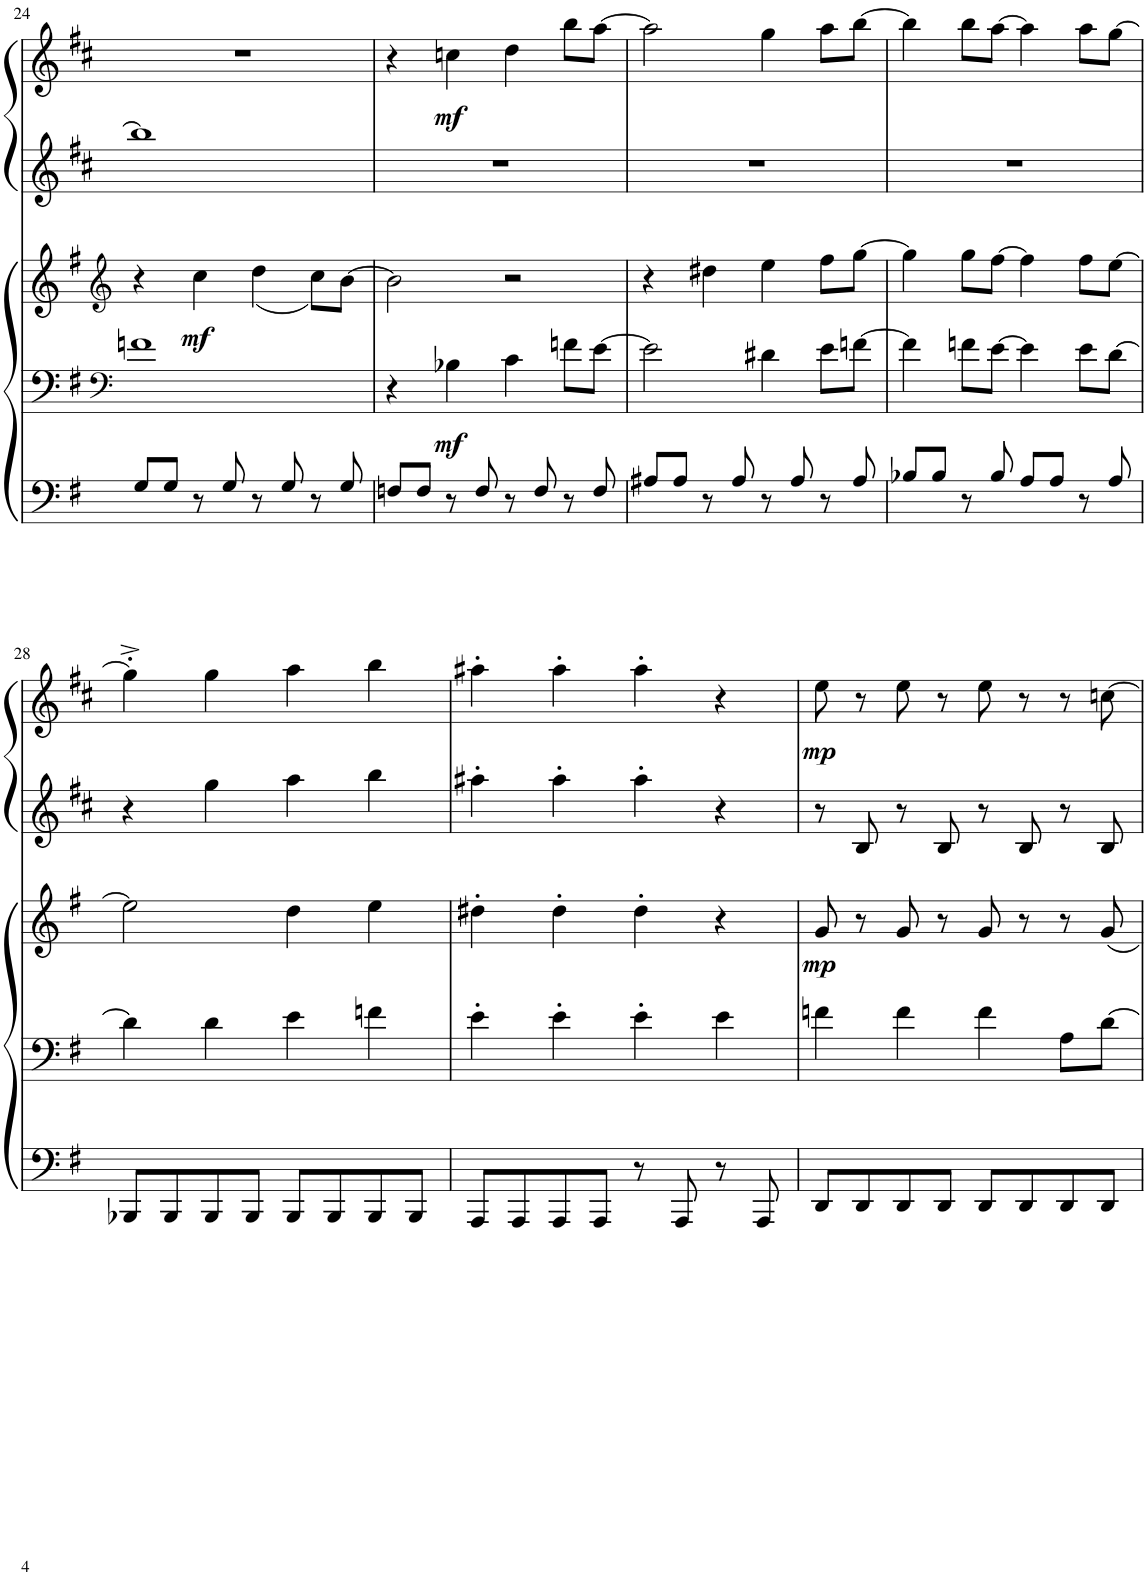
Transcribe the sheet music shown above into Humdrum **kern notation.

**kern	**kern	**kern	**dynam	**kern	**kern	**dynam
*part2	*part2	*part2	*part2	*part1	*part1	*part1
*staff5	*staff4	*staff3	*staff3/4/5	*staff2	*staff1	*staff1/2
!!LO:PB:g=z
*clefF4	*clefF4	*clefG2	*	*clefG2	*clefG2	*
*k[f#]	*k[f#]	*k[f#]	*	*k[f#c#]	*k[f#c#]	*
*M2/2	*M2/2	*M2/2	*	*M2/2	*M2/2	*
=24	=24	=24	=24	=24	=24	=24
8G/L	1fn	4r	.	1bb]	1r	.
8G/J	.	.	.	.	.	.
!	!	!	!LO:DY:b	!	!	!
8r	.	4cc\	mf	.	.	.
8G/	.	.	.	.	.	.
8r	.	(<4dd\	.	.	.	.
8G/	.	.	.	.	.	.
8r	.	8cc\L)	.	.	.	.
8G/	.	[>8b\J	.	.	.	.
=25	=25	=25	=25	=25	=25	=25
8Fn/L	4r	2b\]	.	1r	4r	.
8F/J	.	.	.	.	.	.
!	!	!	!LO:DY:b=2	!	!	!LO:DY:b
8r	4B-X\	.	mf	.	4ccn\	mf
8F/	.	.	.	.	.	.
8r	4c\	2r	.	.	4dd\	.
8F/	.	.	.	.	.	.
8r	8fn\L	.	.	.	8bb\L	.
8F/	[>8e\J	.	.	.	[>8aa\J	.
=26	=26	=26	=26	=26	=26	=26
8A#X/L	2e\]	4r	.	1r	2aa\]	.
8A#/J	.	.	.	.	.	.
8r	.	4dd#X\	.	.	.	.
8A#/	.	.	.	.	.	.
8r	4d#X\	4ee\	.	.	4gg\	.
8A#/	.	.	.	.	.	.
8r	8e\L	8ff#\L	.	.	8aa\L	.
8A#/	[>8fn\J	[>8gg\J	.	.	[>8bb\J	.
=27	=27	=27	=27	=27	=27	=27
8B-X/L	4f\]	4gg\]	.	1r	4bb\]	.
8B-/J	.	.	.	.	.	.
8r	8fn\L	8gg\L	.	.	8bb\L	.
8B-/	[>8e\J	[>8ff#\J	.	.	[>8aa\J	.
8A/L	4e\]	4ff#\]	.	.	4aa\]	.
8A/J	.	.	.	.	.	.
8r	8e\L	8ff#\L	.	.	8aa\L	.
8A/	[>8d\J	[>8ee\J	.	.	[>8gg\J	.
!!LO:LB:g=z
=28	=28	=28	=28	=28	=28	=28
8BBB-X/L	4d\]	2ee\]	.	4r	4gg'^\]	.
8BBB-/	.	.	.	.	.	.
8BBB-/	4d\	.	.	4gg\	4gg\	.
8BBB-/J	.	.	.	.	.	.
8BBB-/L	4e\	4dd\	.	4aa\	4aa\	.
8BBB-/	.	.	.	.	.	.
8BBB-/	4fn\	4ee\	.	4bb\	4bb\	.
8BBB-/J	.	.	.	.	.	.
=29	=29	=29	=29	=29	=29	=29
8AAA/L	4e'\	4dd#X'\	.	4aa#X'\	4aa#X'\	.
8AAA/	.	.	.	.	.	.
8AAA/	4e'\	4dd#'\	.	4aa#'\	4aa#'\	.
8AAA/J	.	.	.	.	.	.
8r	4e'\	4dd#'\	.	4aa#'\	4aa#'\	.
8AAA/	.	.	.	.	.	.
8r	4e\	4r	.	4r	4r	.
8AAA/	.	.	.	.	.	.
=30	=30	=30	=30	=30	=30	=30
!	!	!	!LO:DY:b	!	!	!LO:DY:b
8DD/L	4fn\	8g/	mp	8r	8ee\	mp
8DD/	.	8r	.	8B/	8r	.
8DD/	4f\	8g/	.	8r	8ee\	.
8DD/J	.	8r	.	8B/	8r	.
8DD/L	4f\	8g/	.	8r	8ee\	.
8DD/	.	8r	.	8B/	8r	.
8DD/	8A\L	8r	.	8r	8r	.
8DD/J	[>8d\J	8g/	.	8B/	[>8ccn\	.
=	=	=	=	=	=	=
*-	*-	*-	*-	*-	*-	*-
